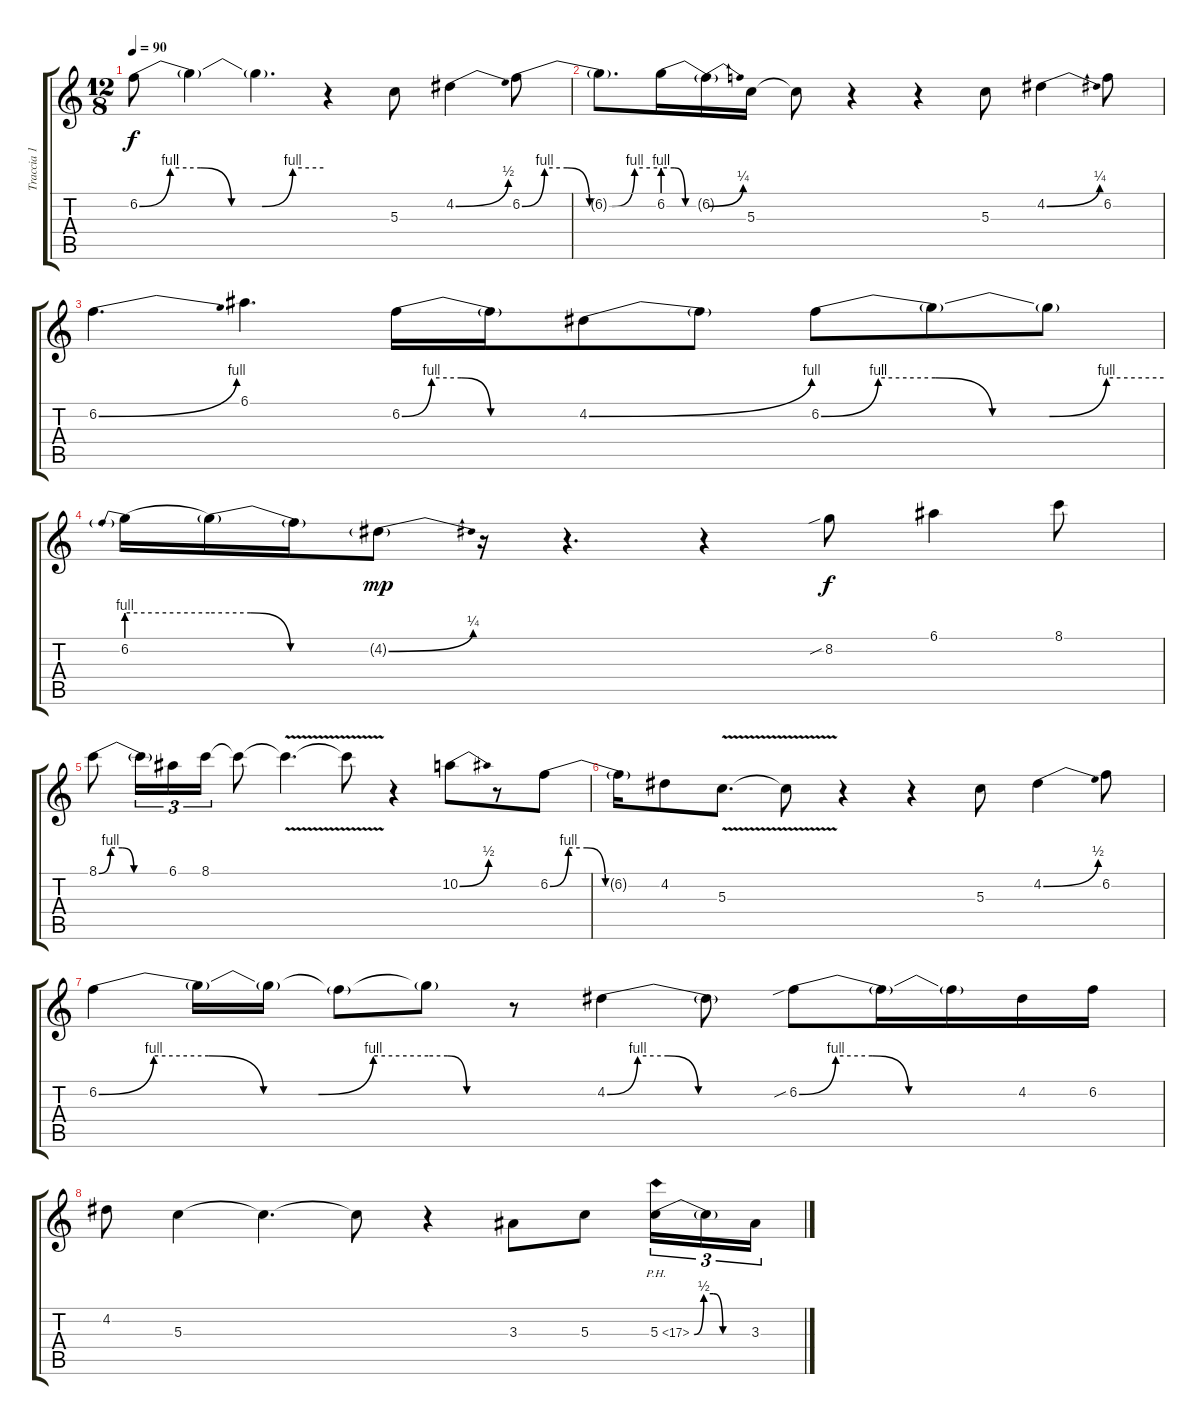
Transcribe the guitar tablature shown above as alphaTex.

\track ("Traccia 1" "Traccia 1") {instrument overdrivenguitar}
\staff {score tabs}
\tuning (E4 B3 G3 D3 A2 E2) {hide}
\ts (12 8)
\tempo 90
\clef g2
\ks c
6.2{be (custom 0 0 10 4 20 4 30 0 40 0 50 4 60 4)}.8{dy f} 6.2{t}.4 6.2{t}.4{d} r.4 5.3.8 4.2{be (bend 0 0 60 2)}.4 6.2{be (custom 0 0 10 4 20 4 30 0 40 0 50 4 60 4)}.8 |
6.2{t}.8{d} 6.2{be (custom 0 4 15 4 30 0 60 0)}.16 6.2{be (bend 0 0 60 1) t}.16 5.3.16 5.3{t}.8 r.4 r.4 5.3.8 4.2{be (bend 0 0 60 1)}.4 6.2.8 |
6.2{be (bend 0 0 60 4)}.4{d} 6.1.4{d} 6.2{be (custom 0 0 10 4 20 4 30 0 60 0)}.16 6.2{t}.16 4.2{be (bend 0 0 60 4)}.8 4.2{t}.8 6.2{be (custom 0 0 10 4 20 4 30 0 40 0 50 4 60 4)}.8 6.2{t}.8 6.2{t}.8 |
6.2{be (prebend 0 4 60 4)}.16 6.2{be (custom 0 4 15 4 30 0 60 0) t}.16 6.2{t}.16 4.2{be (bend 0 0 60 1) g}.8{dy mp} r.16 r.4{d} r.4 8.2{sib}.8{dy f} 6.1.4 8.1.8 |
8.1{be (custom 0 0 10 4 20 4 30 0 60 0)}.8 8.1{t}.16{tu (3 2)} 6.1.16{tu (3 2)} 8.1.16{tu (3 2)} 8.1{t}.8 8.1{v t}.4{d} 8.1{t}.8 r.4 10.2{be (bend 0 0 60 2)}.8 r.8 6.2{be (custom 0 0 10 4 20 4 30 0 60 0)}.8 |
6.2{t}.16 4.2.8 5.3{v}.8{d} 5.3{t}.8 r.4 r.4 5.3.8 4.2{be (bend 0 0 60 2)}.4 6.2.8 |
6.2{be (custom 0 0 10 4 20 4 30 0 40 0 50 4 60 4)}.4 6.2{t}.16 6.2{t}.16 6.2{t}.8 6.2{be (custom 0 4 15 4 30 0 60 0) t}.8 r.8 4.2{be (custom 0 0 10 4 20 4 30 0 60 0)}.4 4.2{t}.8 6.2{be (custom 0 0 10 4 20 4 30 0 60 0) sib}.8 6.2{t}.16 6.2{t}.16 4.2.16 6.2.16 |
4.2.8 5.3.4 5.3{t}.4{d} 5.3{t}.8 r.4 3.3.8 5.3.8 5.3{be (custom 0 0 10 2 20 2 30 0 60 0) ph 12}.16{tu (3 2)} 5.3{t}.16{tu (3 2)} 3.3.16{tu (3 2)}
